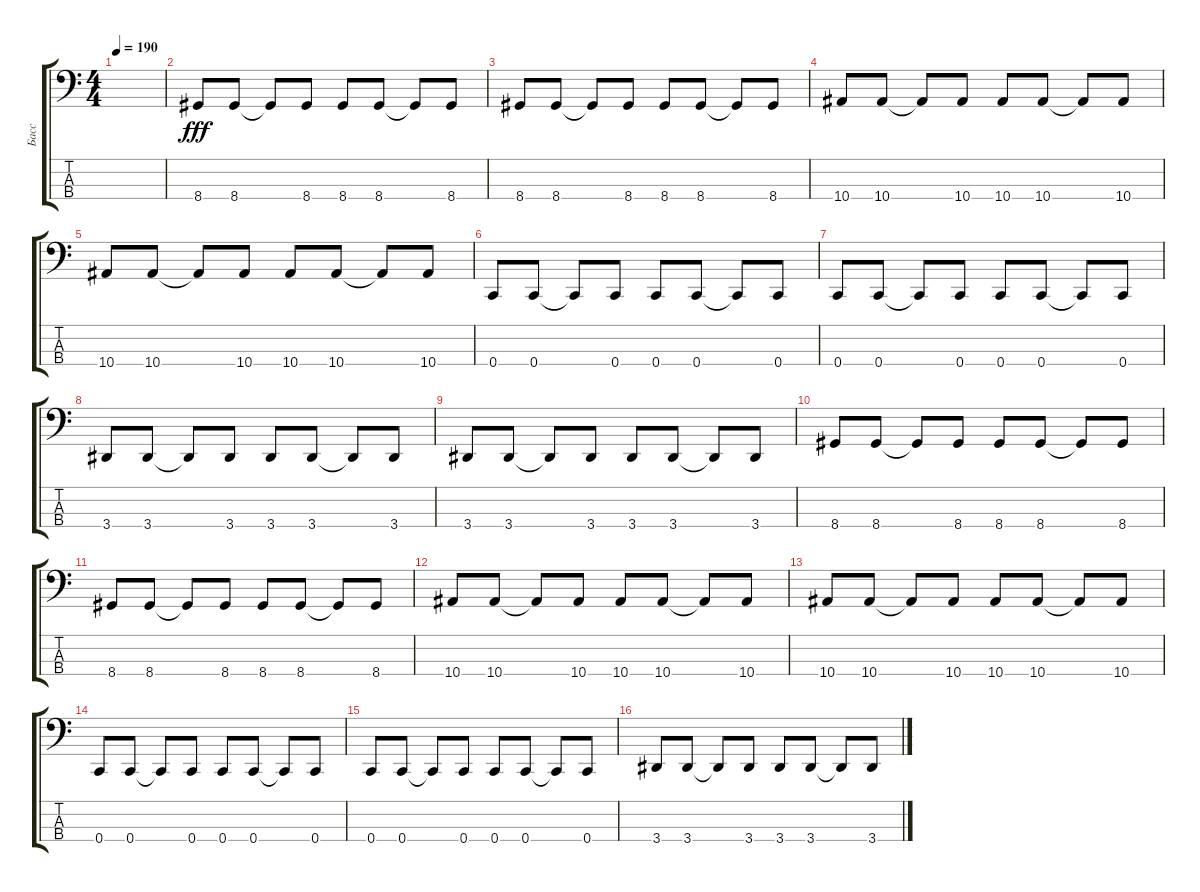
\track ("Басс" "Басс") {instrument electricbassfinger}
\staff {score tabs}
\tuning (F2 C2 G1 C1) {hide}
\ts (4 4)
\tempo 190
\clef f4
\ks c
|
8.4.8{dy fff} 8.4.8 8.4{t}.8 8.4.8 8.4.8 8.4.8 8.4{t}.8 8.4.8 |
8.4.8 8.4.8 8.4{t}.8 8.4.8 8.4.8 8.4.8 8.4{t}.8 8.4.8 |
10.4.8 10.4.8 10.4{t}.8 10.4.8 10.4.8 10.4.8 10.4{t}.8 10.4.8 |
10.4.8 10.4.8 10.4{t}.8 10.4.8 10.4.8 10.4.8 10.4{t}.8 10.4.8 |
0.4.8 0.4.8 0.4{t}.8 0.4.8 0.4.8 0.4.8 0.4{t}.8 0.4.8 |
0.4.8 0.4.8 0.4{t}.8 0.4.8 0.4.8 0.4.8 0.4{t}.8 0.4.8 |
3.4.8 3.4.8 3.4{t}.8 3.4.8 3.4.8 3.4.8 3.4{t}.8 3.4.8 |
3.4.8 3.4.8 3.4{t}.8 3.4.8 3.4.8 3.4.8 3.4{t}.8 3.4.8 |
8.4.8 8.4.8 8.4{t}.8 8.4.8 8.4.8 8.4.8 8.4{t}.8 8.4.8 |
8.4.8 8.4.8 8.4{t}.8 8.4.8 8.4.8 8.4.8 8.4{t}.8 8.4.8 |
10.4.8 10.4.8 10.4{t}.8 10.4.8 10.4.8 10.4.8 10.4{t}.8 10.4.8 |
10.4.8 10.4.8 10.4{t}.8 10.4.8 10.4.8 10.4.8 10.4{t}.8 10.4.8 |
0.4.8 0.4.8 0.4{t}.8 0.4.8 0.4.8 0.4.8 0.4{t}.8 0.4.8 |
0.4.8 0.4.8 0.4{t}.8 0.4.8 0.4.8 0.4.8 0.4{t}.8 0.4.8 |
3.4.8 3.4.8 3.4{t}.8 3.4.8 3.4.8 3.4.8 3.4{t}.8 3.4.8
